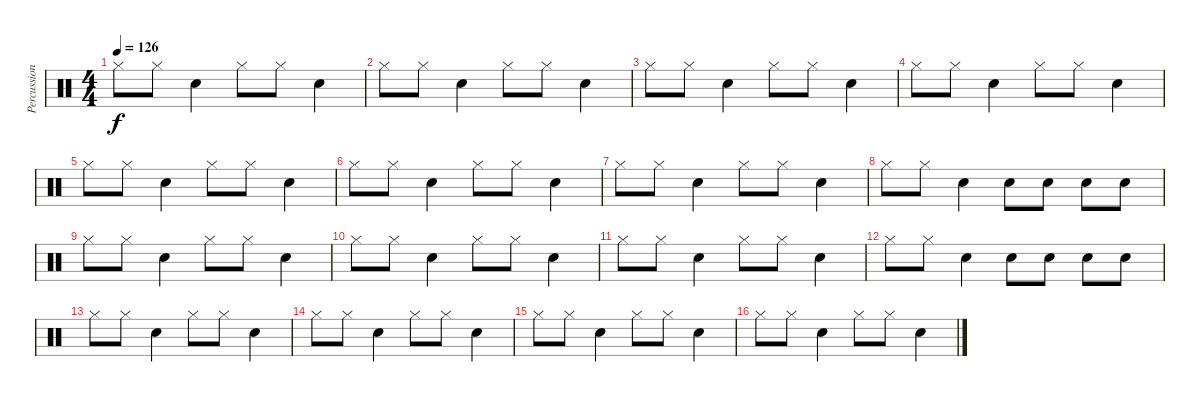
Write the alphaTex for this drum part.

\track ("Percussioni" "Percussion") {instrument percussion}
\staff {score}
\articulation defaults
\ts (4 4)
\tempo 126
\clef neutral
\ks c "Hi-Hat (closed)".8{dy f} "Hi-Hat (closed)".8 "Snare (hit) 2".4 "Hi-Hat (closed)".8 "Hi-Hat (closed)".8 "Snare (hit) 2".4
|
"Hi-Hat (closed)".8 "Hi-Hat (closed)".8 "Snare (hit) 2".4 "Hi-Hat (closed)".8 "Hi-Hat (closed)".8 "Snare (hit) 2".4 |
"Hi-Hat (closed)".8 "Hi-Hat (closed)".8 "Snare (hit) 2".4 "Hi-Hat (closed)".8 "Hi-Hat (closed)".8 "Snare (hit) 2".4 |
"Hi-Hat (closed)".8 "Hi-Hat (closed)".8 "Snare (hit) 2".4 "Hi-Hat (closed)".8 "Hi-Hat (closed)".8 "Snare (hit) 2".4 |
"Hi-Hat (closed)".8 "Hi-Hat (closed)".8 "Snare (hit) 2".4 "Hi-Hat (closed)".8 "Hi-Hat (closed)".8 "Snare (hit) 2".4 |
"Hi-Hat (closed)".8 "Hi-Hat (closed)".8 "Snare (hit) 2".4 "Hi-Hat (closed)".8 "Hi-Hat (closed)".8 "Snare (hit) 2".4 |
"Hi-Hat (closed)".8 "Hi-Hat (closed)".8 "Snare (hit) 2".4 "Hi-Hat (closed)".8 "Hi-Hat (closed)".8 "Snare (hit) 2".4 |
"Hi-Hat (closed)".8 "Hi-Hat (closed)".8 "Snare (hit) 2".4 "Snare (hit) 2".8 "Snare (hit) 2".8 "Snare (hit) 2".8 "Snare (hit) 2".8 |
"Hi-Hat (closed)".8 "Hi-Hat (closed)".8 "Snare (hit) 2".4 "Hi-Hat (closed)".8 "Hi-Hat (closed)".8 "Snare (hit) 2".4 |
"Hi-Hat (closed)".8 "Hi-Hat (closed)".8 "Snare (hit) 2".4 "Hi-Hat (closed)".8 "Hi-Hat (closed)".8 "Snare (hit) 2".4 |
"Hi-Hat (closed)".8 "Hi-Hat (closed)".8 "Snare (hit) 2".4 "Hi-Hat (closed)".8 "Hi-Hat (closed)".8 "Snare (hit) 2".4 |
"Hi-Hat (closed)".8 "Hi-Hat (closed)".8 "Snare (hit) 2".4 "Snare (hit) 2".8 "Snare (hit) 2".8 "Snare (hit) 2".8 "Snare (hit) 2".8 |
"Hi-Hat (closed)".8 "Hi-Hat (closed)".8 "Snare (hit) 2".4 "Hi-Hat (closed)".8 "Hi-Hat (closed)".8 "Snare (hit) 2".4 |
"Hi-Hat (closed)".8 "Hi-Hat (closed)".8 "Snare (hit) 2".4 "Hi-Hat (closed)".8 "Hi-Hat (closed)".8 "Snare (hit) 2".4 |
"Hi-Hat (closed)".8 "Hi-Hat (closed)".8 "Snare (hit) 2".4 "Hi-Hat (closed)".8 "Hi-Hat (closed)".8 "Snare (hit) 2".4 |
"Hi-Hat (closed)".8 "Hi-Hat (closed)".8 "Snare (hit) 2".4 "Hi-Hat (closed)".8 "Hi-Hat (closed)".8 "Snare (hit) 2".4
